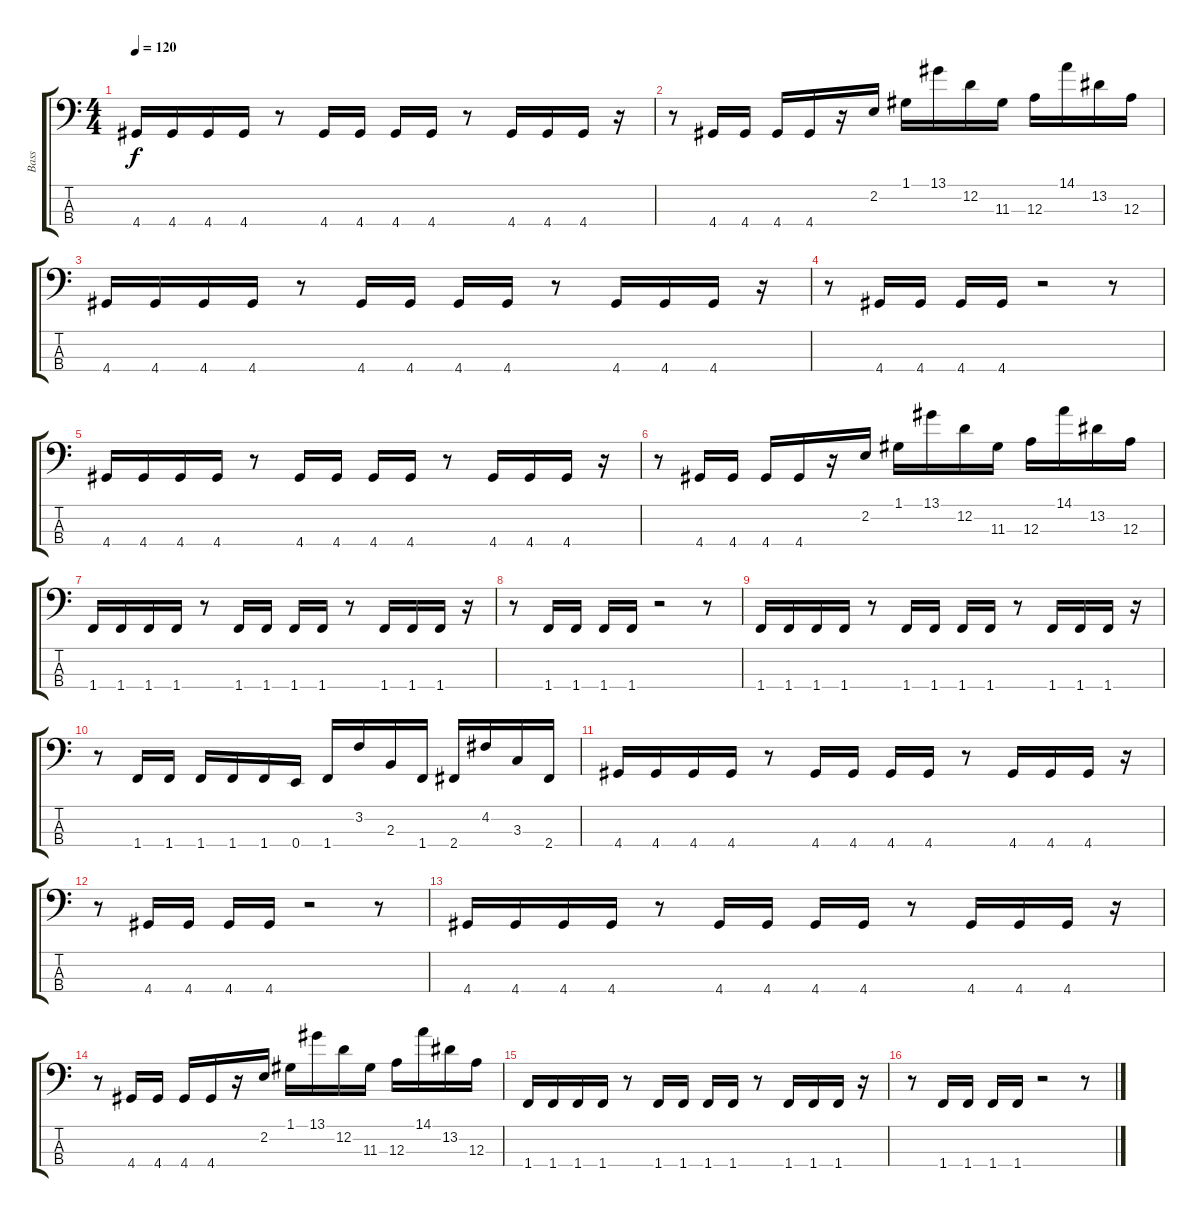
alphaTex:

\track ("Bass" "Bass") {instrument electricbassfinger}
\staff {score tabs}
\tuning (G2 D2 A1 E1) {hide}
\ts (4 4)
\tempo 120
\tempo 110
\tempo 120
\clef f4
\ks c
4.4.16{dy f instrument electricbassfinger} 4.4.16 4.4.16 4.4.16 r.8 4.4.16 4.4.16 4.4.16 4.4.16 r.8 4.4.16 4.4.16 4.4.16 r.16 |
r.8 4.4.16 4.4.16 4.4.16 4.4.16 r.16 2.2.16 1.1.16 13.1.16 12.2.16 11.3.16 12.3.16 14.1.16 13.2.16 12.3.16 |
4.4.16 4.4.16 4.4.16 4.4.16 r.8 4.4.16 4.4.16 4.4.16 4.4.16 r.8 4.4.16 4.4.16 4.4.16 r.16 |
r.8 4.4.16 4.4.16 4.4.16 4.4.16 r.2 r.8 |
4.4.16 4.4.16 4.4.16 4.4.16 r.8 4.4.16 4.4.16 4.4.16 4.4.16 r.8 4.4.16 4.4.16 4.4.16 r.16 |
r.8 4.4.16 4.4.16 4.4.16 4.4.16 r.16 2.2.16 1.1.16 13.1.16 12.2.16 11.3.16 12.3.16 14.1.16 13.2.16 12.3.16 |
1.4.16 1.4.16 1.4.16 1.4.16 r.8 1.4.16 1.4.16 1.4.16 1.4.16 r.8 1.4.16 1.4.16 1.4.16 r.16 |
r.8 1.4.16 1.4.16 1.4.16 1.4.16 r.2 r.8 |
1.4.16 1.4.16 1.4.16 1.4.16 r.8 1.4.16 1.4.16 1.4.16 1.4.16 r.8 1.4.16 1.4.16 1.4.16 r.16 |
r.8 1.4.16 1.4.16 1.4.16 1.4.16 1.4.16 0.4.16 1.4.16 3.2.16 2.3.16 1.4.16 2.4.16 4.2.16 3.3.16 2.4.16 |
4.4.16 4.4.16 4.4.16 4.4.16 r.8 4.4.16 4.4.16 4.4.16 4.4.16 r.8 4.4.16 4.4.16 4.4.16 r.16 |
r.8 4.4.16 4.4.16 4.4.16 4.4.16 r.2 r.8 |
4.4.16 4.4.16 4.4.16 4.4.16 r.8 4.4.16 4.4.16 4.4.16 4.4.16 r.8 4.4.16 4.4.16 4.4.16 r.16 |
r.8 4.4.16 4.4.16 4.4.16 4.4.16 r.16 2.2.16 1.1.16 13.1.16 12.2.16 11.3.16 12.3.16 14.1.16 13.2.16 12.3.16 |
1.4.16 1.4.16 1.4.16 1.4.16 r.8 1.4.16 1.4.16 1.4.16 1.4.16 r.8 1.4.16 1.4.16 1.4.16 r.16 |
r.8 1.4.16 1.4.16 1.4.16 1.4.16 r.2 r.8
